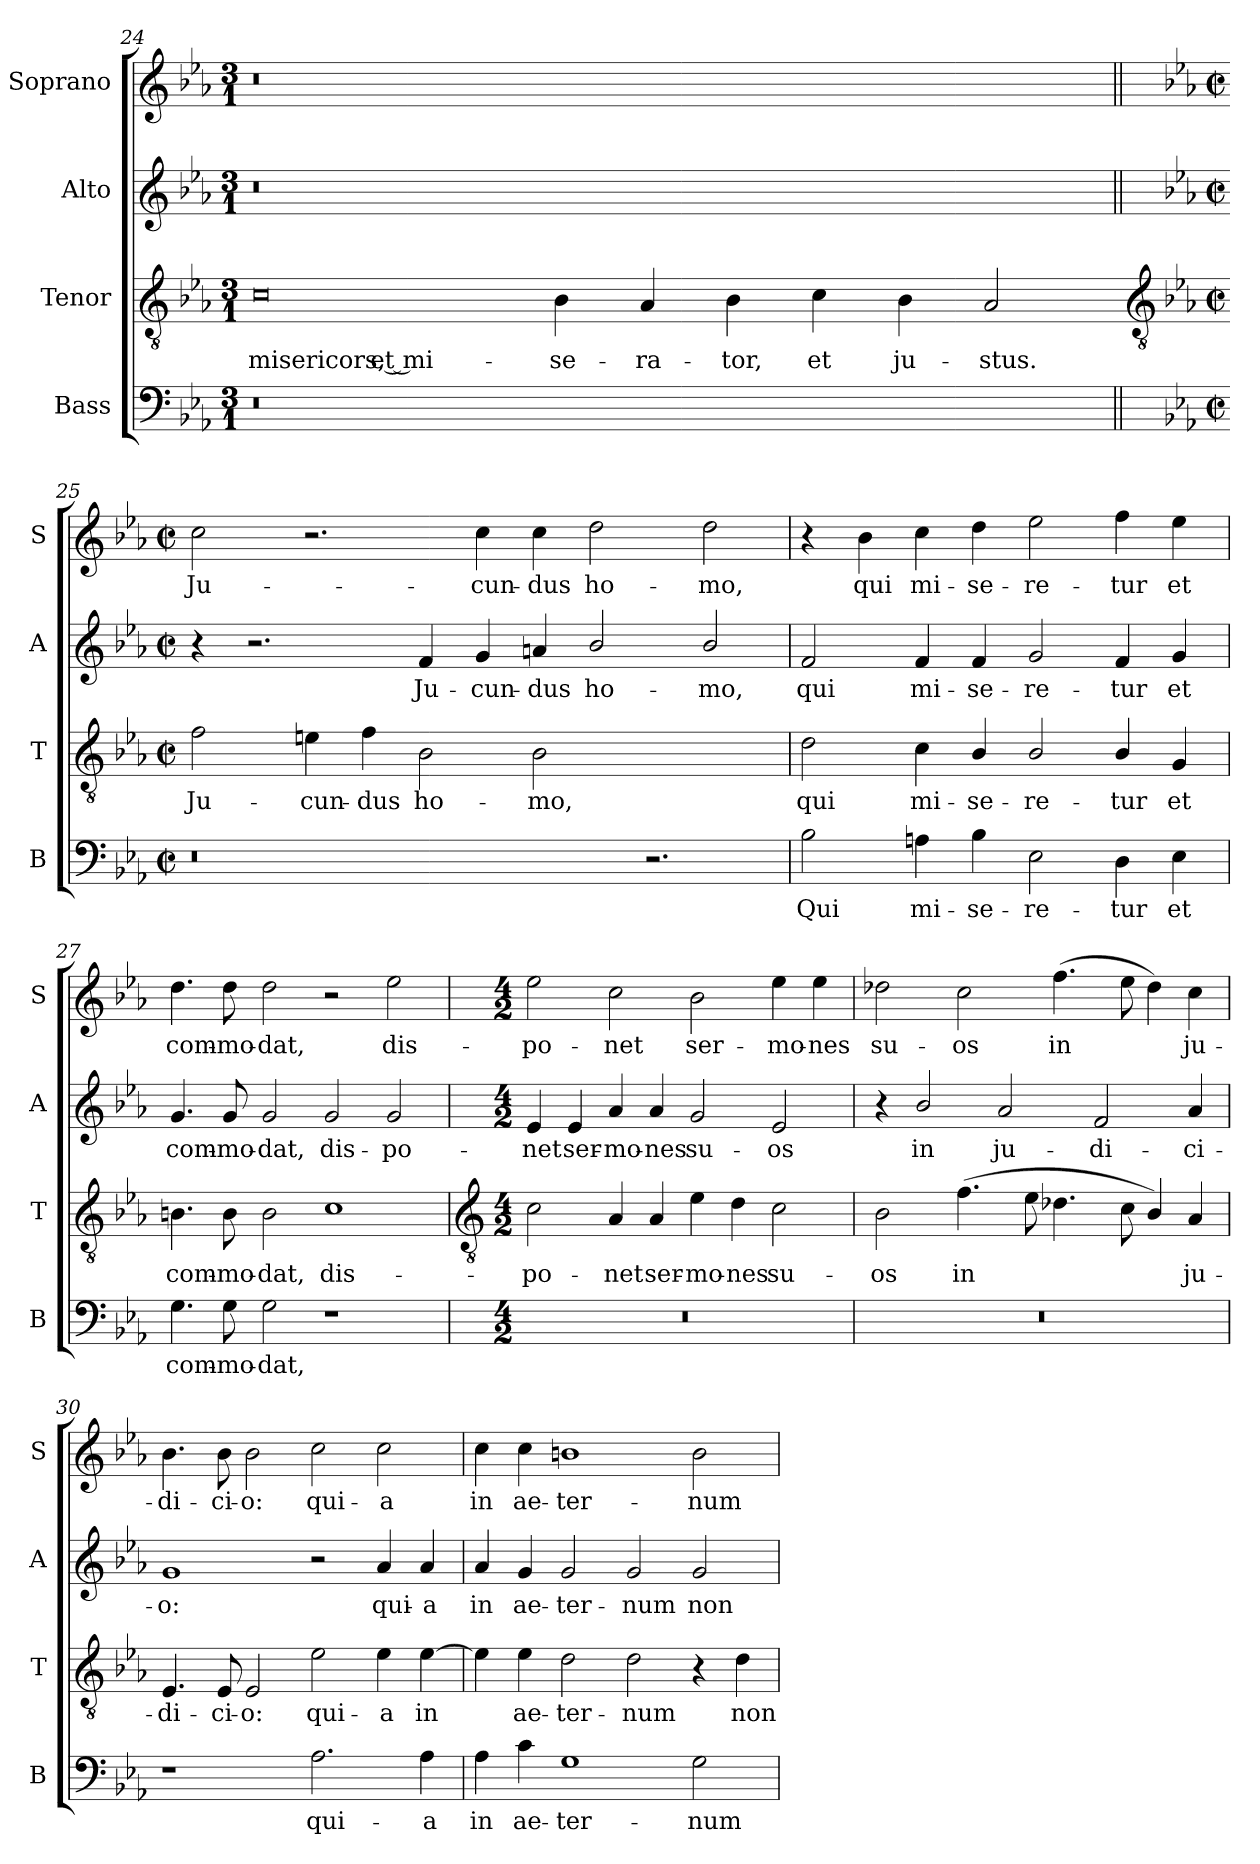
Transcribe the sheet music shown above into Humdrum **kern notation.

**kern	**text	**kern	**text	**kern	**text	**kern	**text
*part4	*part4	*part3	*part3	*part2	*part2	*part1	*part1
*staff4	*staff4	*staff3	*staff3	*staff2	*staff2	*staff1	*staff1
*I"Bass	*	*I"Tenor	*	*I"Alto	*	*I"Soprano	*
*I'B	*	*I'T	*	*I'A	*	*I'S	*
*clefF4	*	*clefGv2	*	*clefG2	*	*clefG2	*
*k[b-e-a-]	*	*k[b-e-a-]	*	*k[b-e-a-]	*	*k[b-e-a-]	*
*E-:	*	*E-:	*	*E-:	*	*E-:	*
*M3/1	*	*M3/1	*	*M3/1	*	*M3/1	*
=24	=24	=24	=24	=24	=24	=24	=24
!	!	!	!LO:LY:b	!	!	!	!
0.r	.	0c	misericors, et mi-	0.r	.	0.r	.
!	!	!	!LO:LY:b	!	!	!	!
.	.	4B-	-se-	.	.	.	.
!	!	!	!LO:LY:b	!	!	!	!
.	.	4A-	-ra-	.	.	.	.
!	!	!	!LO:LY:b	!	!	!	!
.	.	4B-	-tor,	.	.	.	.
!	!	!	!LO:LY:b	!	!	!	!
.	.	4c	et	.	.	.	.
!	!	!	!LO:LY:b	!	!	!	!
2.ryy	.	4B-	ju-	2.ryy	.	2.ryy	.
!	!	!	!LO:LY:b	!	!	!	!
.	.	2A-	-stus.	.	.	.	.
!!LO:LB:g=z
=25||	=25||	=25-	=25||	=25||	=25||	=25||	=25||
*	*	*clefGv2	*	*	*	*	*
*k[b-e-a-]	*	*	*	*k[b-e-a-]	*	*k[b-e-a-]	*
*E-:	*	*	*	*E-:	*	*E-:	*
*M4/2	*	*M4/2	*	*M4/2	*	*M4/2	*
*met(c|)	*	*met(c|)	*	*met(c|)	*	*met(c|)	*
!	!	!	!LO:LY:b	!	!	!	!LO:LY:b
0r	.	2f	Ju-	4r	.	2cc	Ju-
.	.	.	.	2.r	.	.	.
!	!	!	!LO:LY:b	!	!	!	!
.	.	4en	-cun-	.	.	2.r	.
!	!	!	!LO:LY:b	!	!	!	!
.	.	4f	-dus	.	.	.	.
!	!	!	!LO:LY:b	!	!LO:LY:b	!	!
.	.	2B-	ho-	4f	Ju-	.	.
!	!	!	!	!	!LO:LY:b	!	!LO:LY:b
.	.	.	.	4g	-cun-	4cc	-cun-
!	!	!	!LO:LY:b	!	!LO:LY:b	!	!LO:LY:b
.	.	2B-	-mo,	4an	-dus	4cc	-dus
!	!	!	!	!	!LO:LY:b	!	!LO:LY:b
.	.	.	.	2b-/	ho-	2dd	ho-
2.r	.	2.ryy	.	.	.	.	.
!	!	!	!	!	!LO:LY:b	!	!LO:LY:b
.	.	.	.	2b-/	-mo,	2dd	-mo,
=26	=26	=26	=26	=26	=26	=26	=26
!	!LO:LY:b	!	!LO:LY:b	!	!LO:LY:b	!	!
2B-	Qui	2d	qui	2f	qui	4r	.
!	!	!	!	!	!	!	!LO:LY:b
.	.	.	.	.	.	4b-	qui
!	!LO:LY:b	!	!LO:LY:b	!	!LO:LY:b	!	!LO:LY:b
4An	mi-	4c	mi-	4f	mi-	4cc	mi-
!	!LO:LY:b	!	!LO:LY:b	!	!LO:LY:b	!	!LO:LY:b
4B-	-se-	4B-/	-se-	4f	-se-	4dd	-se-
!	!LO:LY:b	!	!LO:LY:b	!	!LO:LY:b	!	!LO:LY:b
2E-	-re-	2B-/	-re-	2g	-re-	2ee-	-re-
!	!LO:LY:b	!	!LO:LY:b	!	!LO:LY:b	!	!LO:LY:b
4D	-tur	4B-/	-tur	4f	-tur	4ff	-tur
!	!LO:LY:b	!	!LO:LY:b	!	!LO:LY:b	!	!LO:LY:b
4E-	et	4G	et	4g	et	4ee-	et
=27	=27	=27	=27	=27	=27	=27	=27
!	!LO:LY:b	!	!LO:LY:b	!	!LO:LY:b	!	!LO:LY:b
4.G	com-	4.Bn	com-	4.g	com-	4.dd	com-
!	!LO:LY:b	!	!LO:LY:b	!	!LO:LY:b	!	!LO:LY:b
8G	-mo-	8B	-mo-	8g	-mo-	8dd	-mo-
!	!LO:LY:b	!	!LO:LY:b	!	!LO:LY:b	!	!LO:LY:b
2G	-dat,	2B	-dat,	2g	-dat,	2dd	-dat,
!	!	!	!LO:LY:b	!	!LO:LY:b	!	!
1r	.	1c	dis-	2g	dis-	2r	.
!	!	!	!	!	!LO:LY:b	!	!LO:LY:b
.	.	.	.	2g	-po-	2ee-	dis-
!!LO:LB:g=z
=28	=28	=28	=28	=28	=28	=28	=28
*	*	*clefGv2	*	*	*	*	*
*M4/2	*	*M4/2	*	*M4/2	*	*M4/2	*
!	!	!	!LO:LY:b	!	!LO:LY:b	!	!LO:LY:b
0r	.	2c	-po-	4e-	-net	2ee-	-po-
!	!	!	!	!	!LO:LY:b	!	!
.	.	.	.	4e-	ser-	.	.
!	!	!	!LO:LY:b	!	!LO:LY:b	!	!LO:LY:b
.	.	4A-	-net	4a-/	-mo-	2cc	-net
!	!	!	!LO:LY:b	!	!LO:LY:b	!	!
.	.	4A-	ser-	4a-/	-nes	.	.
!	!	!	!LO:LY:b	!	!LO:LY:b	!	!LO:LY:b
.	.	4e-	-mo-	2g	su-	2b-	ser-
!	!	!	!LO:LY:b	!	!	!	!
.	.	4d	-nes	.	.	.	.
!	!	!	!LO:LY:b	!	!LO:LY:b	!	!LO:LY:b
.	.	2c	su-	2e-	-os	4ee-	-mo-
!	!	!	!	!	!	!	!LO:LY:b
.	.	.	.	.	.	4ee-	-nes
=29	=29	=29	=29	=29	=29	=29	=29
!	!	!	!LO:LY:b	!	!	!	!LO:LY:b
0r	.	2B-	-os	4r	.	2dd-X	su-
!	!	!	!	!	!LO:LY:b	!	!
.	.	.	.	2b-/	in	.	.
!	!	!	!LO:LY:b	!	!	!	!LO:LY:b
.	.	(>4.f	in	.	.	2cc	-os
!	!	!	!	!	!LO:LY:b	!	!
.	.	.	.	2a-/	ju-	.	.
.	.	8e-	.	.	.	.	.
!	!	!	!	!	!	!	!LO:LY:b
.	.	4.d-X	.	.	.	(>4.ff	in
!	!	!	!	!	!LO:LY:b	!	!
.	.	.	.	2f	-di-	.	.
.	.	8c	.	.	.	8ee-	.
.	.	4B-/)	.	.	.	4dd-)	.
!	!	!	!LO:LY:b	!	!LO:LY:b	!	!LO:LY:b
.	.	4A-/	ju-	4a-/	-ci-	4cc	ju-
=30	=30	=30	=30	=30	=30	=30	=30
!	!	!	!LO:LY:b	!	!LO:LY:b	!	!LO:LY:b
1r	.	4.E-	-di-	1g	-o:	4.b-	-di-
!	!	!	!LO:LY:b	!	!	!	!LO:LY:b
.	.	8E-	-ci-	.	.	8b-	-ci-
!	!	!	!LO:LY:b	!	!	!	!LO:LY:b
.	.	2E-	-o:	.	.	2b-	-o:
!	!LO:LY:b	!	!LO:LY:b	!	!	!	!LO:LY:b
2.A-	qui-	2e-	qui-	2r	.	2cc	qui-
!	!	!	!LO:LY:b	!	!LO:LY:b	!	!LO:LY:b
.	.	4e-	-a	4a-/	qui-	2cc	-a
!	!LO:LY:b	!	!LO:LY:b	!	!LO:LY:b	!	!
4A-	-a	[4e-	in	4a-/	-a	.	.
=31	=31	=31	=31	=31	=31	=31	=31
!	!LO:LY:b	!	!	!	!LO:LY:b	!	!LO:LY:b
4A-	in	4e-]	.	4a-/	in	4cc	in
!	!LO:LY:b	!	!LO:LY:b	!	!LO:LY:b	!	!LO:LY:b
4c	ae-	4e-	ae-	4g	ae-	4cc	ae-
!	!LO:LY:b	!	!LO:LY:b	!	!LO:LY:b	!	!LO:LY:b
1G	-ter-	2d	-ter-	2g	-ter-	1bn	-ter-
!	!	!	!LO:LY:b	!	!LO:LY:b	!	!
.	.	2d	-num	2g	-num	.	.
!	!LO:LY:b	!	!	!	!LO:LY:b	!	!LO:LY:b
2G	-num	4r	.	2g	non	2b	-num
!	!	!	!LO:LY:b	!	!	!	!
.	.	4d	non	.	.	.	.
=	=	=	=	=	=	=	=
*-	*-	*-	*-	*-	*-	*-	*-
